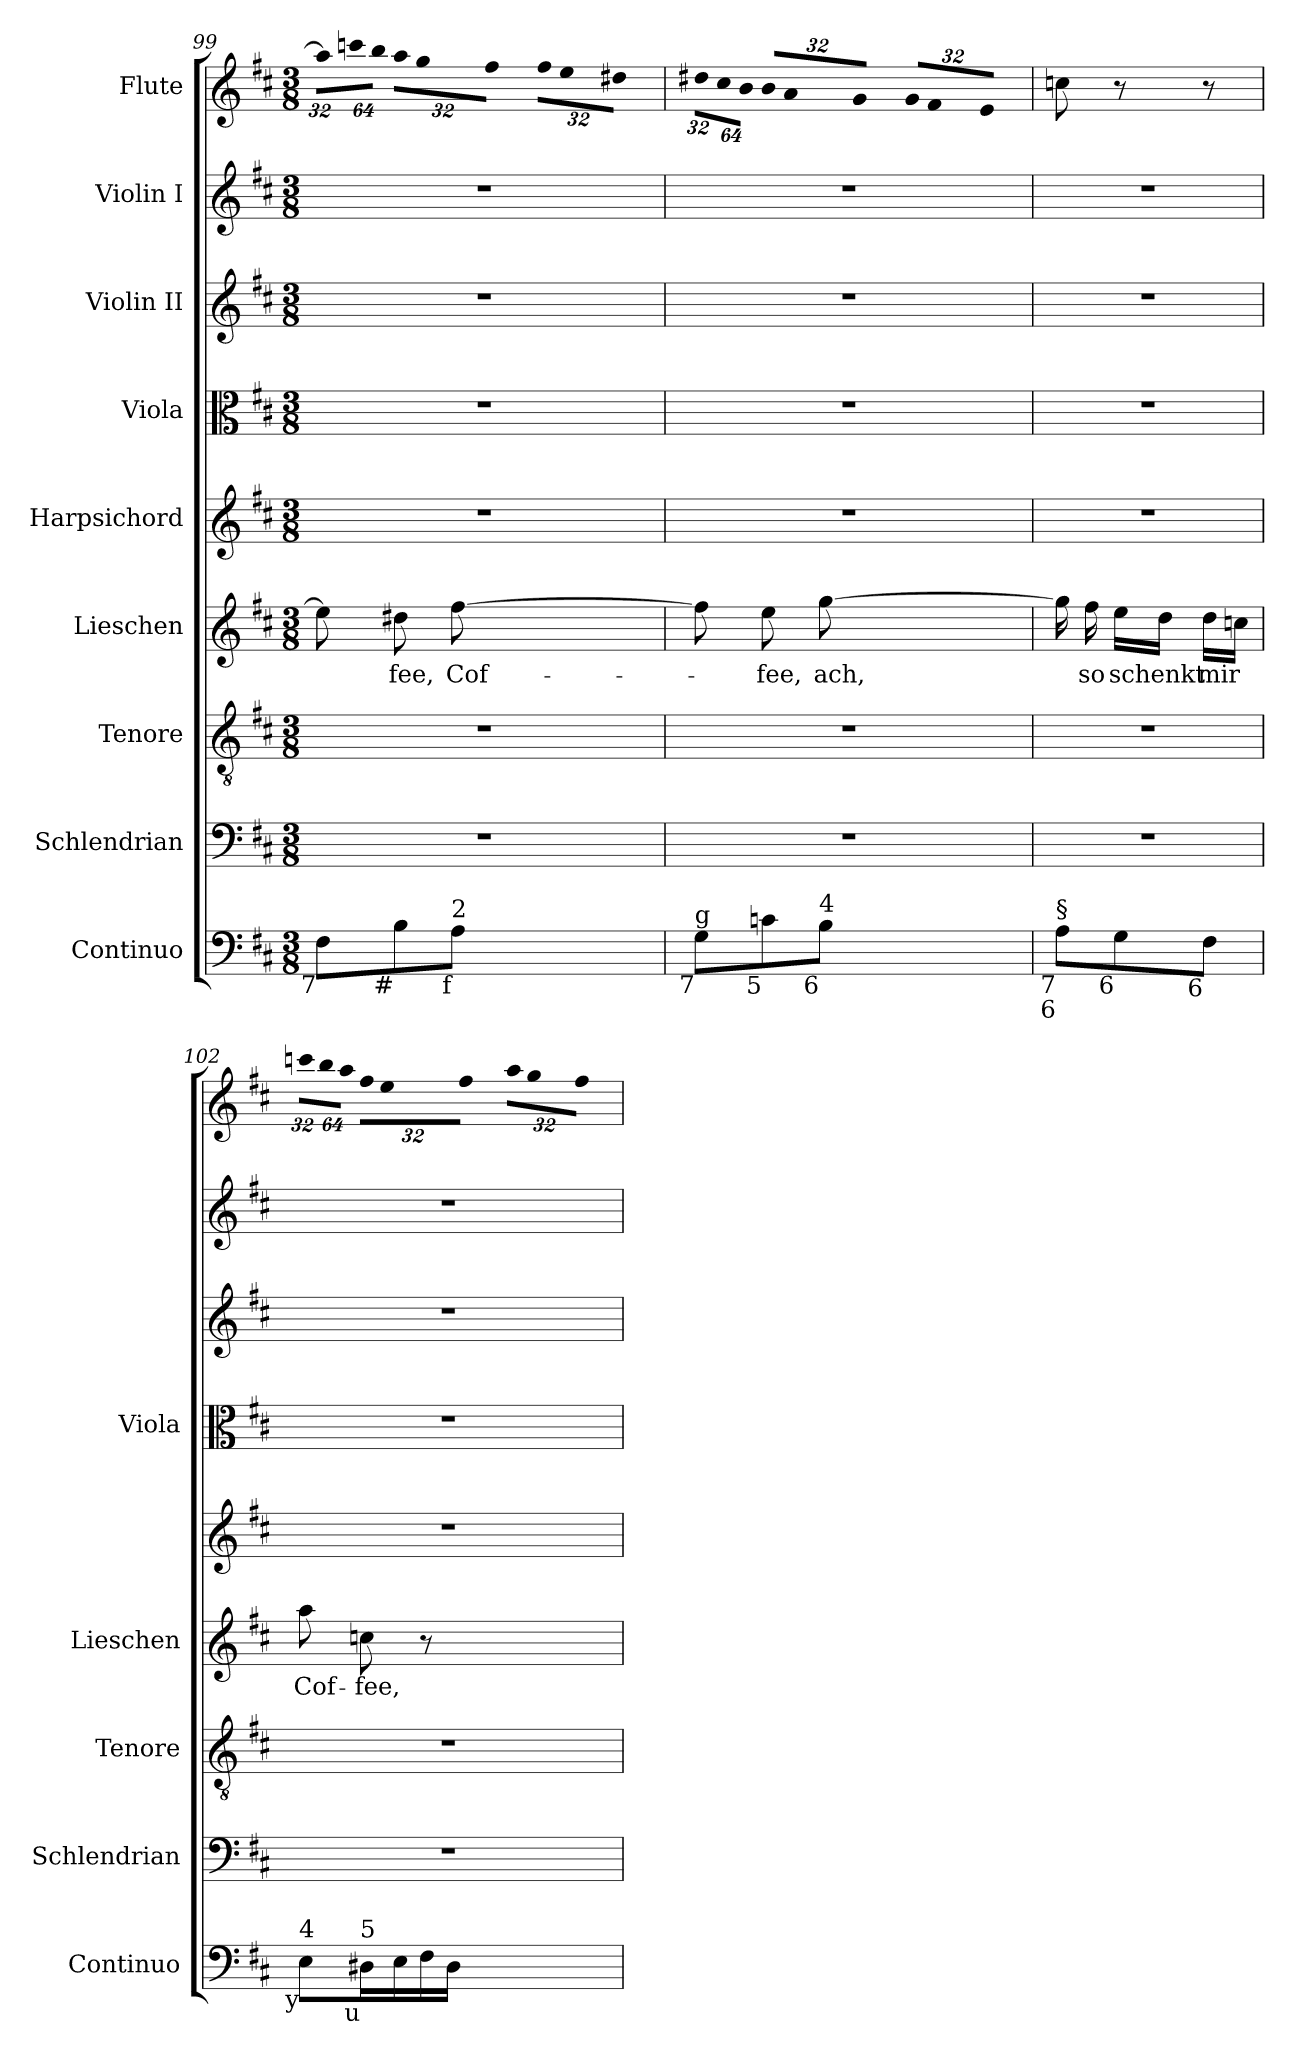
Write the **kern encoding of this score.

**kern	**kern	**kern	**kern	**text	**kern	**kern	**kern	**kern	**kern
*part9	*part8	*part7	*part6	*part6	*part5	*part4	*part3	*part2	*part1
*staff9	*staff8	*staff7	*staff6	*staff6	*staff5	*staff4	*staff3	*staff2	*staff1
*I"Continuo	*I"Schlendrian	*I"Tenore	*I"Lieschen	*	*I"Harpsichord	*I"Viola	*I"Violin II	*I"Violin I	*I"Flute
*I'Continuo	*I'Schlendrian	*I'Tenore	*I'Lieschen	*	*	*I'Viola	*	*	*
*clefF4	*clefF4	*clefGv2	*clefG2	*	*clefG2	*clefC3	*clefG2	*clefG2	*clefG2
*	*	*ITrd7c12	*	*	*	*	*	*	*
*k[f#c#]	*k[f#c#]	*k[f#c#]	*k[f#c#]	*	*k[f#c#]	*k[f#c#]	*k[f#c#]	*k[f#c#]	*k[f#c#]
*D:	*D:	*D:	*D:	*	*D:	*D:	*D:	*D:	*D:
*M3/8	*M3/8	*M3/8	*M3/8	*	*M3/8	*M3/8	*M3/8	*M3/8	*M3/8
=99	=99	=99	=99	=99	=99	=99	=99	=99	=99
!	!LO:N:vis=1	!LO:N:vis=1	!	!	!LO:N:vis=1	!LO:N:vis=1	!LO:N:vis=1	!LO:N:vis=1	!
*	*	*	*	*	*	*	*	*	*Xbrackettup
!LO:TX:b:rj:t=7	!	!	!	!	!	!	!	!	!
!	!	!	!	!	!	!	!	!	!LO:N:vis=16
8F#i\L	4.r	4.r	8eei\]	.	4.r	4.r	4.r	4.r	512%21aai\LL]
!	!	!	!	!	!	!	!	!	!LO:N:vis=16
.	.	.	.	.	.	.	.	.	1024%43cccni\
!	!	!	!	!	!	!	!	!	!LO:N:vis=16
.	.	.	.	.	.	.	.	.	1024%43bbi\JJ
!LO:TX:b:rj:t=#	!	!	!	!	!	!	!	!	!
!	!	!	!	!LO:LY:b:color=#000000	!	!	!	!	!LO:N:vis=16
8Bi\	.	.	8dd#Xi\	-fee,	.	.	.	.	512%21aai\LL
!	!	!	!	!	!	!	!	!	!LO:N:vis=16
.	.	.	.	.	.	.	.	.	1024%43ggi\
!	!	!	!	!	!	!	!	!	!LO:N:vis=16
.	.	.	.	.	.	.	.	.	1024%43ff#i\JJ
!LO:TX:b:rj:t=f	!	!	!	!	!	!	!	!	!
!LO:TX:t=2	!	!	!	!	!	!	!	!	!
!	!	!	!	!LO:LY:b:color=#000000	!	!	!	!	!LO:N:vis=16
8Ai\J	.	.	[8ff#i\	Cof-	.	.	.	.	512%21ff#i\LL
!	!	!	!	!	!	!	!	!	!LO:N:vis=16
.	.	.	.	.	.	.	.	.	1024%43eei\
!	!	!	!	!	!	!	!	!	!LO:N:vis=16
.	.	.	.	.	.	.	.	.	1024%43dd#Xi\JJ
=100	=100	=100	=100	=100	=100	=100	=100	=100	=100
!LO:TX:b:rj:t=7	!	!	!	!	!	!	!	!	!
!LO:TX:t=g	!	!	!	!	!	!	!	!	!
!	!LO:N:vis=1	!LO:N:vis=1	!	!	!LO:N:vis=1	!LO:N:vis=1	!LO:N:vis=1	!LO:N:vis=1	!LO:N:vis=16
8Gi\L	4.r	4.r	8ff#i\]	.	4.r	4.r	4.r	4.r	512%21dd#Xi\LL
!	!	!	!	!	!	!	!	!	!LO:N:vis=16
.	.	.	.	.	.	.	.	.	1024%43cc#i\
!	!	!	!	!	!	!	!	!	!LO:N:vis=16
.	.	.	.	.	.	.	.	.	1024%43bi\JJ
!LO:TX:b:rj:t=5	!	!	!	!	!	!	!	!	!
!	!	!	!	!LO:LY:b:color=#000000	!	!	!	!	!LO:N:vis=16
8cni\	.	.	8eei\	-fee,	.	.	.	.	512%21bi/LL
!	!	!	!	!	!	!	!	!	!LO:N:vis=16
.	.	.	.	.	.	.	.	.	1024%43ai/
!	!	!	!	!	!	!	!	!	!LO:N:vis=16
.	.	.	.	.	.	.	.	.	1024%43gi/JJ
!LO:TX:b:rj:t=6	!	!	!	!	!	!	!	!	!
!LO:TX:t=4	!	!	!	!	!	!	!	!	!
!	!	!	!	!LO:LY:b:color=#000000	!	!	!	!	!LO:N:vis=16
8Bi\J	.	.	[8ggi\	ach,	.	.	.	.	512%21gi/LL
!	!	!	!	!	!	!	!	!	!LO:N:vis=16
.	.	.	.	.	.	.	.	.	1024%43f#i/
!	!	!	!	!	!	!	!	!	!LO:N:vis=16
.	.	.	.	.	.	.	.	.	1024%43ei/JJ
!!LO:PB:g=z
=101	=101	=101	=101	=101	=101	=101	=101	=101	=101
!LO:TX:b:rj:t=7	!	!	!	!	!	!	!	!	!
!LO:TX:t=§	!	!	!	!	!	!	!	!	!
!LO:TX:b:rj:t=6	!	!	!	!	!	!	!	!	!
!	!LO:N:vis=1	!LO:N:vis=1	!	!	!LO:N:vis=1	!LO:N:vis=1	!LO:N:vis=1	!LO:N:vis=1	!
8Ai\L	4.r	4.r	16ggi\]	.	4.r	4.r	4.r	4.r	8ccni\
!	!	!	!	!LO:LY:b:color=#000000	!	!	!	!	!
.	.	.	16ff#i\	so	.	.	.	.	.
!LO:TX:b:rj:t=6	!	!	!	!	!	!	!	!	!
!	!	!	!	!LO:LY:b:color=#000000	!	!	!	!	!
8Gi\	.	.	16eei\LL	schenkt	.	.	.	.	8r
.	.	.	16ddi\JJ	.	.	.	.	.	.
!LO:TX:b:rj:t=6	!	!	!	!	!	!	!	!	!
!	!	!	!	!LO:LY:b:color=#000000	!	!	!	!	!
8F#i\J	.	.	16ddi\LL	mir	.	.	.	.	8r
.	.	.	16ccni\JJ	.	.	.	.	.	.
=102	=102	=102	=102	=102	=102	=102	=102	=102	=102
!	!LO:N:vis=1	!LO:N:vis=1	!	!	!	!	!	!	!
!LO:TX:b:rj:t=y	!	!	!	!	!	!	!	!	!
!LO:TX:t=4	!	!	!	!	!	!	!	!	!
!	!	!	!	!LO:LY:b:color=#000000	!LO:N:vis=1	!LO:N:vis=1	!LO:N:vis=1	!LO:N:vis=1	!LO:N:vis=16
8Ei\L	4.r	4.r	8aai\	Cof-	4.r	4.r	4.r	4.r	512%21cccni\LL
!	!	!	!	!	!	!	!	!	!LO:N:vis=16
.	.	.	.	.	.	.	.	.	1024%43bbi\
!	!	!	!	!	!	!	!	!	!LO:N:vis=16
.	.	.	.	.	.	.	.	.	1024%43aai\JJ
!LO:TX:b:rj:t=u	!	!	!	!	!	!	!	!	!
!LO:TX:t=5	!	!	!	!	!	!	!	!	!
!	!	!	!	!LO:LY:b:color=#000000	!	!	!	!	!LO:N:vis=16
16D#Xi\L	.	.	8ccni\	-fee,	.	.	.	.	512%21ff#i\LL
!	!	!	!	!	!	!	!	!	!LO:N:vis=16
.	.	.	.	.	.	.	.	.	1024%43eei\
16Ei\	.	.	.	.	.	.	.	.	.
!	!	!	!	!	!	!	!	!	!LO:N:vis=16
.	.	.	.	.	.	.	.	.	1024%43ff#i\JJ
!	!	!	!	!	!	!	!	!	!LO:N:vis=16
16F#i\	.	.	8r	.	.	.	.	.	512%21aai\LL
!	!	!	!	!	!	!	!	!	!LO:N:vis=16
.	.	.	.	.	.	.	.	.	1024%43ggi\
16D#i\JJ	.	.	.	.	.	.	.	.	.
!	!	!	!	!	!	!	!	!	!LO:N:vis=16
.	.	.	.	.	.	.	.	.	1024%43ff#i\JJ
=	=	=	=	=	=	=	=	=	=
*-	*-	*-	*-	*-	*-	*-	*-	*-	*-
